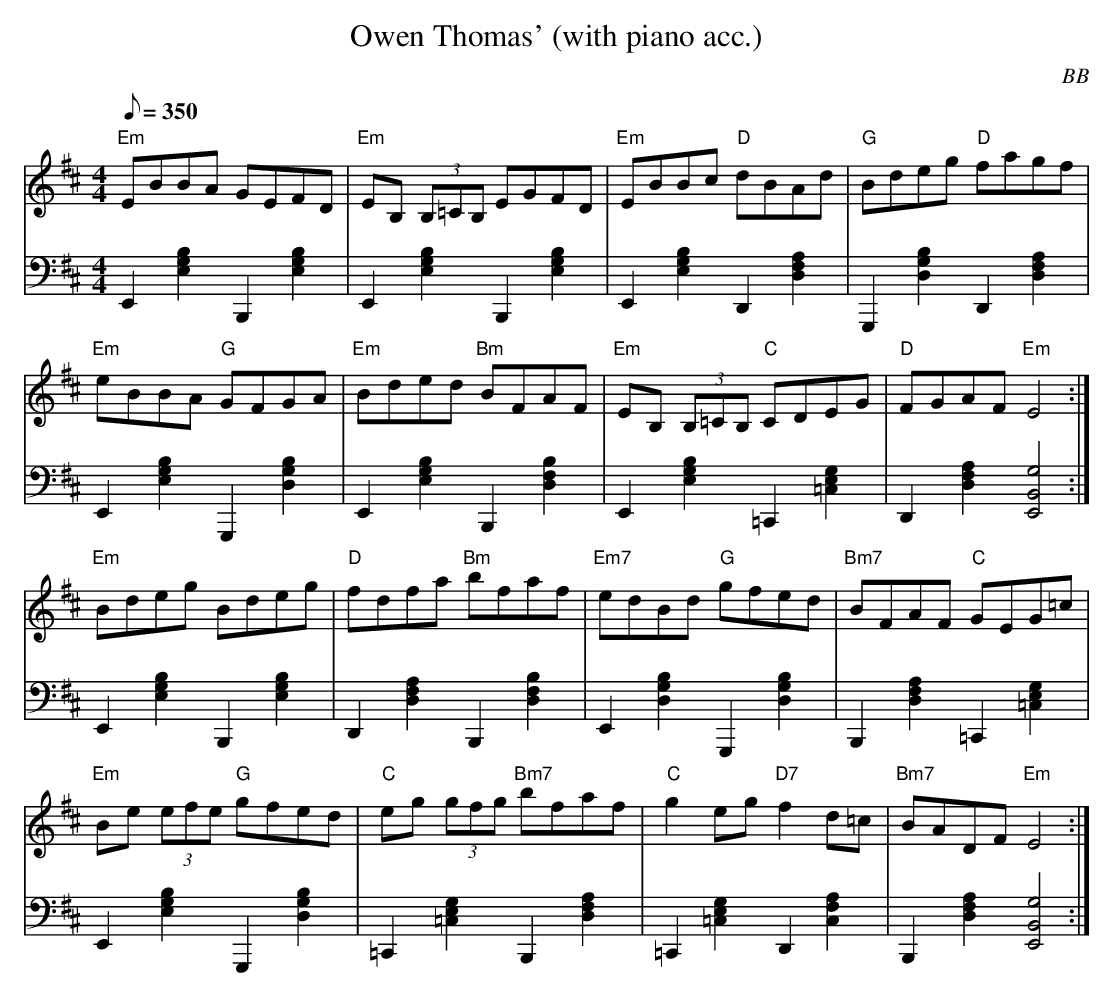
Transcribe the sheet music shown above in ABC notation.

X:1
T: Owen Thomas' (with piano acc.)
C: BB
Q: 1/8=350
M: 4/4
L: 1/8
V: 1 program 1 110 %fiddle
V: 2 volume=70 clef=bass m=D program 1 00
K: Edor
[V:1] "Em"EBBA GEFD|"Em"EB, (3B,=CB, EGFD|"Em"EBBc "D"dBAd|"G"Bdeg "D"fagf|
[V:2] E,2[E2B2G2]B,,2[E2G2B2]|E,2[E2B2G2]B,,2[E2G2B2]|E,2[E2B2G2]D,2[A2D2F2]|\
G,,2[G2B2D2]D,2[A2D2F2]|
[V:1] "Em"eBBA "G"GFGA|"Em"Bded "Bm"BFAF|"Em"EB, (3B,=CB, "C"CDEG|"D"FGAF "Em"E4 :|
[V:2] E,2[E2B2G2]G,,2[G2B2D2]|E,2[E2B2G2]B,,2[F2B2D2]|E,2[E2B2G2]=C,2[E2G2=C2]|\
D,2[A2D2F2][E,4B,4G4] :|
[V:1] "Em"Bdeg Bdeg|"D"fdfa "Bm"bfaf|"Em7"edBd "G"gfed|"Bm7"BFAF "C"GEG=c|
[V:2] E,2[E2B2G2]B,,2[E2G2B2]|D,2[A2D2F2]B,,2[F2B2D2]|E,2[D2B2G2]G,,2[G2B2D2]|\
B,,2[F2A2D2]=C,2[E2G2=C2]|
[V:1] "Em"Be (3efe "G"gfed|"C"eg (3gfg "Bm7"bfaf|"C"g2eg "D7"f2d=c|"Bm7"BADF "Em"E4 :|
[V:2] E,2[E2B2G2]G,,2[G2B2D2]|=C,2[E2G2=C2]B,,2[F2A2D2]|=C,2[E2G2=C2]D,2[A2C2F2]|\
B,,2[F2A2D2][E,4B,4G4] :|
